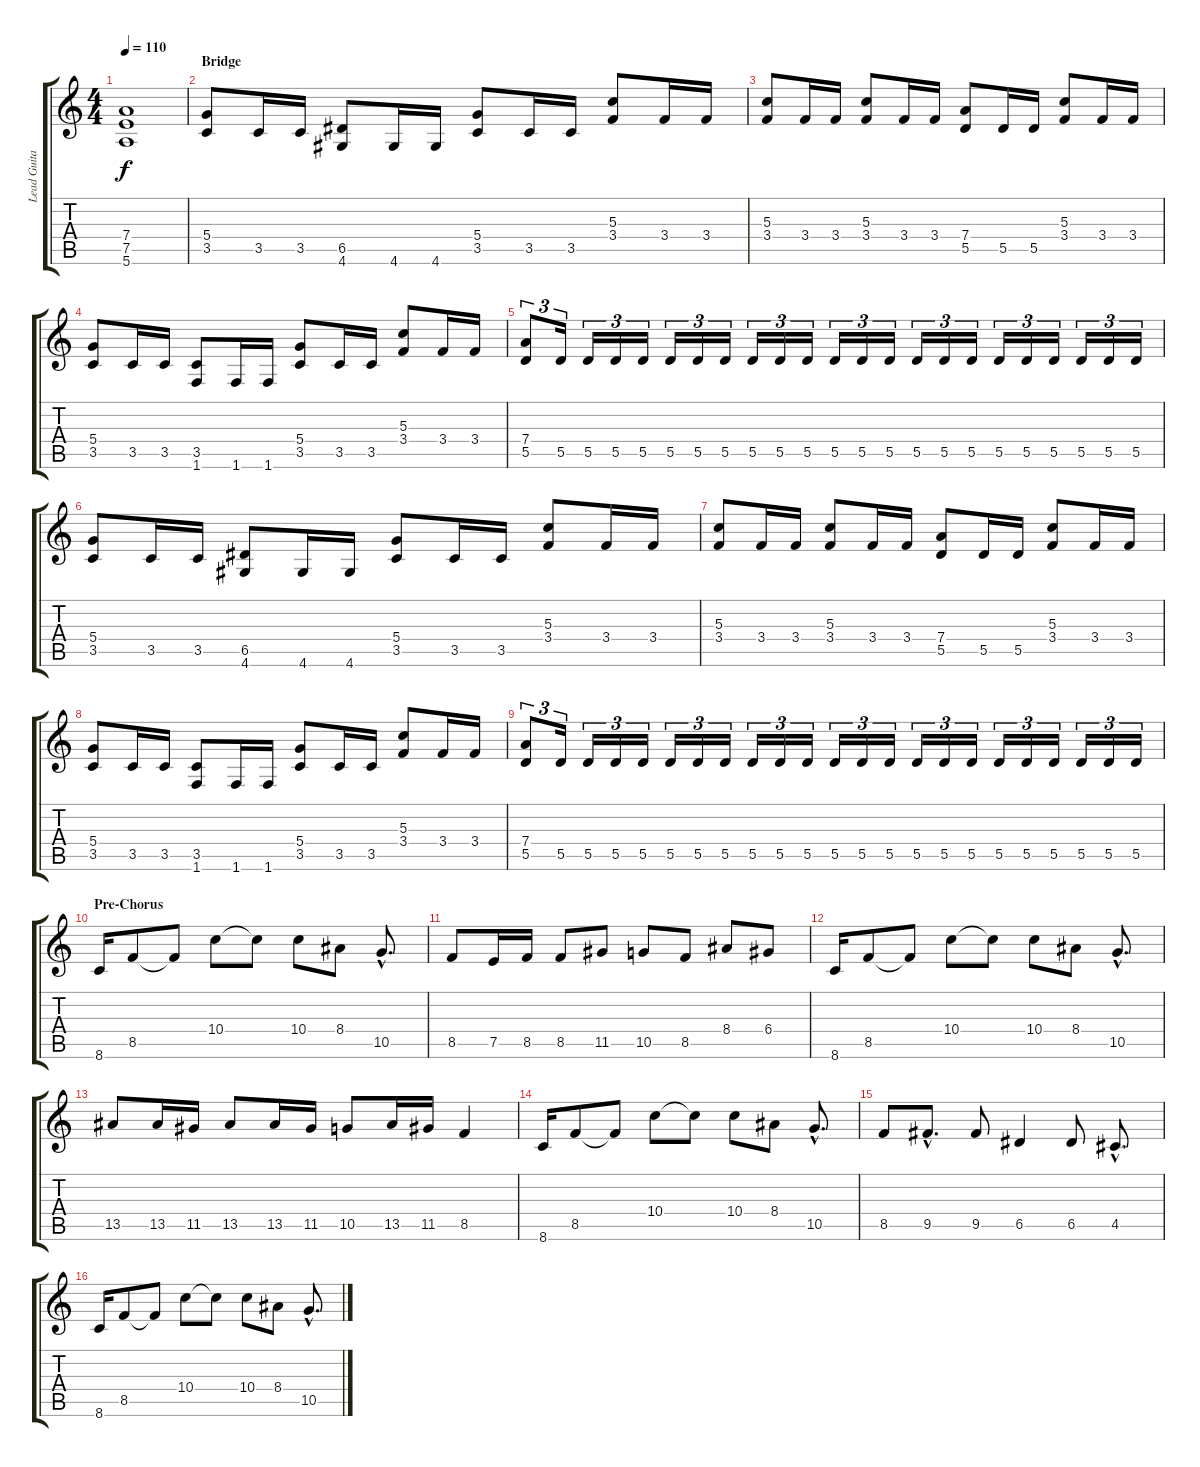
\track ("Lead Guitar" "Lead Guita") {instrument distortionguitar}
\staff {score tabs}
\tuning (E4 B3 G3 D3 A2 E2) {hide}
\ts (4 4)
\tempo 110
\clef g2
\ks c
(7.4{t} 7.5{t} 5.6{t}).1{dy f} |
\section ("" "Bridge")
(5.4 3.5).8 3.5.16 3.5.16 (6.5 4.6).8 4.6.16 4.6.16 (5.4 3.5).8 3.5.16 3.5.16 (5.3 3.4).8 3.4.16 3.4.16 |
(5.3 3.4).8 3.4.16 3.4.16 (5.3 3.4).8 3.4.16 3.4.16 (7.4 5.5).8 5.5.16 5.5.16 (5.3 3.4).8 3.4.16 3.4.16 |
(5.4 3.5).8 3.5.16 3.5.16 (3.5 1.6).8 1.6.16 1.6.16 (5.4 3.5).8 3.5.16 3.5.16 (5.3 3.4).8 3.4.16 3.4.16 |
(7.4 5.5).8{tu (3 2)} 5.5.16{tu (3 2)} 5.5.16{tu (3 2)} 5.5.16{tu (3 2)} 5.5.16{tu (3 2)} 5.5.16{tu (3 2)} 5.5.16{tu (3 2)} 5.5.16{tu (3 2)} 5.5.16{tu (3 2)} 5.5.16{tu (3 2)} 5.5.16{tu (3 2)} 5.5.16{tu (3 2)} 5.5.16{tu (3 2)} 5.5.16{tu (3 2)} 5.5.16{tu (3 2)} 5.5.16{tu (3 2)} 5.5.16{tu (3 2)} 5.5.16{tu (3 2)} 5.5.16{tu (3 2)} 5.5.16{tu (3 2)} 5.5.16{tu (3 2)} 5.5.16{tu (3 2)} 5.5.16{tu (3 2)} |
(5.4 3.5).8 3.5.16 3.5.16 (6.5 4.6).8 4.6.16 4.6.16 (5.4 3.5).8 3.5.16 3.5.16 (5.3 3.4).8 3.4.16 3.4.16 |
(5.3 3.4).8 3.4.16 3.4.16 (5.3 3.4).8 3.4.16 3.4.16 (7.4 5.5).8 5.5.16 5.5.16 (5.3 3.4).8 3.4.16 3.4.16 |
(5.4 3.5).8 3.5.16 3.5.16 (3.5 1.6).8 1.6.16 1.6.16 (5.4 3.5).8 3.5.16 3.5.16 (5.3 3.4).8 3.4.16 3.4.16 |
(7.4 5.5).8{tu (3 2)} 5.5.16{tu (3 2)} 5.5.16{tu (3 2)} 5.5.16{tu (3 2)} 5.5.16{tu (3 2)} 5.5.16{tu (3 2)} 5.5.16{tu (3 2)} 5.5.16{tu (3 2)} 5.5.16{tu (3 2)} 5.5.16{tu (3 2)} 5.5.16{tu (3 2)} 5.5.16{tu (3 2)} 5.5.16{tu (3 2)} 5.5.16{tu (3 2)} 5.5.16{tu (3 2)} 5.5.16{tu (3 2)} 5.5.16{tu (3 2)} 5.5.16{tu (3 2)} 5.5.16{tu (3 2)} 5.5.16{tu (3 2)} 5.5.16{tu (3 2)} 5.5.16{tu (3 2)} 5.5.16{tu (3 2)} |
\section ("" "Pre-Chorus")
8.6.16 8.5.8 8.5{t}.8 10.4.8 10.4{t}.8 10.4.8 8.4.8 10.5{hac}.8{d} |
8.5.8 7.5.16 8.5.16 8.5.8 11.5.8 10.5.8 8.5.8 8.4.8 6.4.8 |
8.6.16 8.5.8 8.5{t}.8 10.4.8 10.4{t}.8 10.4.8 8.4.8 10.5{hac}.8{d} |
13.5.8 13.5.16 11.5.16 13.5.8 13.5.16 11.5.16 10.5.8 13.5.16 11.5.16 8.5.4 |
8.6.16 8.5.8 8.5{t}.8 10.4.8 10.4{t}.8 10.4.8 8.4.8 10.5{hac}.8{d} |
8.5.8 9.5{hac}.8{d} 9.5.8 6.5.4 6.5.8 4.5{hac}.8{d} |
8.6.16 8.5.8 8.5{t}.8 10.4.8 10.4{t}.8 10.4.8 8.4.8 10.5{hac}.8{d}
